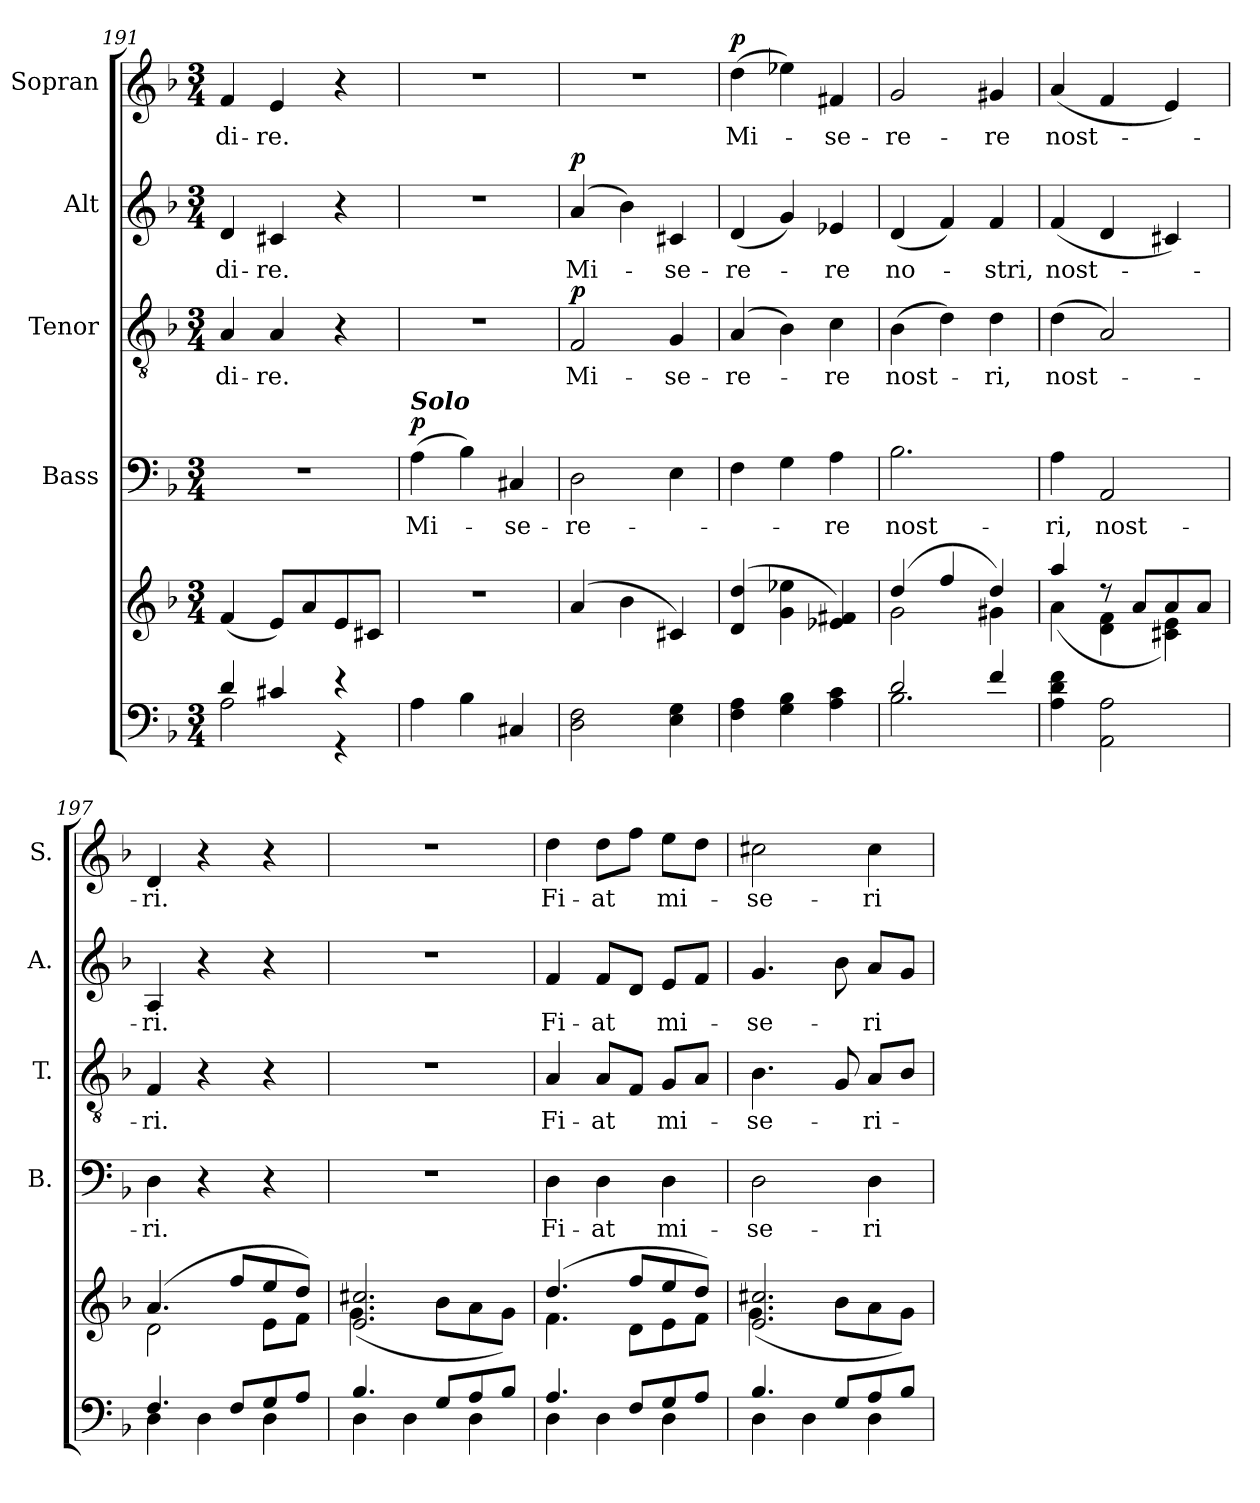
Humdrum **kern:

**kern	**kern	**kern	**text	**dynam	**kern	**text	**dynam	**kern	**text	**dynam	**kern	**text	**dynam
*part5	*part5	*part4	*part4	*part4	*part3	*part3	*part3	*part2	*part2	*part2	*part1	*part1	*part1
*staff6	*staff5	*staff4	*staff4	*staff4	*staff3	*staff3	*staff3	*staff2	*staff2	*staff2	*staff1	*staff1	*staff1
*	*	*I"Bass	*	*	*I"Tenor	*	*	*I"Alt	*	*	*I"Sopran	*	*
*	*	*I'B.	*	*	*I'T.	*	*	*I'A.	*	*	*I'S.	*	*
*clefF4	*clefG2	*clefF4	*	*	*clefGv2	*	*	*clefG2	*	*	*clefG2	*	*
*k[b-]	*k[b-]	*k[b-]	*	*	*k[b-]	*	*	*k[b-]	*	*	*k[b-]	*	*
*F:	*F:	*F:	*	*	*F:	*	*	*F:	*	*	*F:	*	*
*M3/4	*M3/4	*M3/4	*	*	*M3/4	*	*	*M3/4	*	*	*M3/4	*	*
=191	=191	=191	=191	=191	=191	=191	=191	=191	=191	=191	=191	=191	=191
*^	*	*	*	*	*	*	*	*	*	*	*	*	*
!	!	!	!	!	!	!	!LO:LY:b	!	!	!LO:LY:b	!	!	!LO:LY:b	!
4d/	2A\	(<4f/	2.r	.	.	4A/	-di-	.	4d/	-di-	.	4f/	-di-	.
!	!	!	!	!	!	!	!LO:LY:b	!	!	!LO:LY:b	!	!	!LO:LY:b	!
4c#X/	.	8e/L)	.	.	.	4A/	-re.	.	4c#X/	-re.	.	4e/	-re.	.
.	.	8a/	.	.	.	.	.	.	.	.	.	.	.	.
4r	4r	8e/	.	.	.	4r	.	.	4r	.	.	4r	.	.
.	.	8c#X/J	.	.	.	.	.	.	.	.	.	.	.	.
*v	*v	*	*	*	*	*	*	*	*	*	*	*	*	*
=192	=192	=192	=192	=192	=192	=192	=192	=192	=192	=192	=192	=192	=192
!	!	!LO:TX:a:Bi:t=Solo	!	!	!	!	!	!	!	!	!	!	!
!	!	!	!LO:LY:b	!LO:DY:a	!	!	!	!	!	!	!	!	!
4A\	2.r	(>4A\	Mi-	p	2.r	.	.	2.r	.	.	2.r	.	.
4B-\	.	4B-\)	.	.	.	.	.	.	.	.	.	.	.
!	!	!	!LO:LY:b	!	!	!	!	!	!	!	!	!	!
4C#X/	.	4C#X/	-se-	.	.	.	.	.	.	.	.	.	.
=193	=193	=193	=193	=193	=193	=193	=193	=193	=193	=193	=193	=193	=193
!	!	!	!LO:LY:b	!	!	!LO:LY:b	!LO:DY:a	!	!LO:LY:b	!LO:DY:a	!	!	!
2D\ 2F\	(4a/	2D\	-re-	.	2F/	Mi-	p	(4a/	Mi-	p	2.r	.	.
.	4b-\	.	.	.	.	.	.	4b-\)	.	.	.	.	.
!	!	!	!	!	!	!LO:LY:b	!	!	!LO:LY:b	!	!	!	!
4E\ 4G\	4c#X/)	4E\	.	.	4G/	-se-	.	4c#X/	-se-	.	.	.	.
=194	=194	=194	=194	=194	=194	=194	=194	=194	=194	=194	=194	=194	=194
!	!	!	!	!	!	!LO:LY:b	!	!	!LO:LY:b	!	!	!LO:LY:b	!LO:DY:a
4F\ 4A\	(4d/ 4dd/	4F\	.	.	(4A/	-re-	.	(<4d/	-re-	.	(>4dd\	Mi-	p
4G\ 4B-\	4g\ 4ee-X\	4G\	.	.	4B-\)	.	.	4g/)	.	.	4ee-X\)	.	.
!	!	!	!LO:LY:b	!	!	!LO:LY:b	!	!	!LO:LY:b	!	!	!LO:LY:b	!
4A\ 4c\	4e-X/ 4f#X/)	4A\	-re	.	4c\	-re	.	4e-X/	-re	.	4f#X/	-se-	.
!!LO:LB:g=z
=195	=195	=195	=195	=195	=195	=195	=195	=195	=195	=195	=195	=195	=195
*^	*^	*	*	*	*	*	*	*	*	*	*	*	*
!	!	!	!	!	!LO:LY:b	!	!	!LO:LY:b	!	!	!LO:LY:b	!	!	!LO:LY:b	!
2d/	2.B-\	(4dd/	2g\	2.B-\	nost-	.	(>4B-\	nost-	.	(<4d/	no-	.	2g/	-re-	.
.	.	4ff/	.	.	.	.	4d\)	.	.	4f/)	.	.	.	.	.
!	!	!	!	!	!	!	!	!LO:LY:b	!	!	!LO:LY:b	!	!	!LO:LY:b	!
4f/	.	4dd/)	4g#X\	.	.	.	4d\	-ri,	.	4f/	-stri,	.	4g#X/	-re	.
*v	*v	*	*	*	*	*	*	*	*	*	*	*	*	*	*
=196	=196	=196	=196	=196	=196	=196	=196	=196	=196	=196	=196	=196	=196	=196
!	!	!	!	!LO:LY:b	!	!	!LO:LY:b	!	!	!LO:LY:b	!	!	!LO:LY:b	!
4A\ 4d\ 4f\	4aa/	(<4a\	4A\	-ri,	.	(>4d\	nost-	.	(<4f/	nost-	.	(<4a/	nost-	.
!	!	!	!	!LO:LY:b	!	!	!	!	!	!	!	!	!	!
2AA\ 2A\	8rdd	4d\ 4f\	2AA/	nost-	.	2A/)	.	.	4d/	.	.	4f/	.	.
.	8a/L	.	.	.	.	.	.	.	.	.	.	.	.	.
.	8a/	4c#X\ 4e\)	.	.	.	.	.	.	4c#X/)	.	.	4e/)	.	.
.	8a/J	.	.	.	.	.	.	.	.	.	.	.	.	.
=197	=197	=197	=197	=197	=197	=197	=197	=197	=197	=197	=197	=197	=197	=197
*^	*	*	*	*	*	*	*	*	*	*	*	*	*	*
!	!	!	!	!	!LO:LY:b	!	!	!LO:LY:b	!	!	!LO:LY:b	!	!	!LO:LY:b	!
4.F/	4D\	(4.a/	2d\	4D\	-ri.	.	4F/	-ri.	.	4A/	-ri.	.	4d/	-ri.	.
.	4D\	.	.	4r	.	.	4r	.	.	4r	.	.	4r	.	.
8F/L	.	8ff/L	.	.	.	.	.	.	.	.	.	.	.	.	.
8G/	4D\	8ee/	8e\L	4r	.	.	4r	.	.	4r	.	.	4r	.	.
8A/J	.	8dd/J)	8f\J	.	.	.	.	.	.	.	.	.	.	.	.
=198	=198	=198	=198	=198	=198	=198	=198	=198	=198	=198	=198	=198	=198	=198	=198
4.B-/	4D\	2.e/ 2.cc#X/	(<4.g\	2.r	.	.	2.r	.	.	2.r	.	.	2.r	.	.
.	4D\	.	.	.	.	.	.	.	.	.	.	.	.	.	.
8G/L	.	.	8b-\L	.	.	.	.	.	.	.	.	.	.	.	.
8A/	4D\	.	8a\	.	.	.	.	.	.	.	.	.	.	.	.
8B-/J	.	.	8g\J)	.	.	.	.	.	.	.	.	.	.	.	.
=199	=199	=199	=199	=199	=199	=199	=199	=199	=199	=199	=199	=199	=199	=199	=199
!	!	!	!	!	!LO:LY:b	!	!	!LO:LY:b	!	!	!LO:LY:b	!	!	!LO:LY:b	!
4.A/	4D\	(4.dd/	4.f\	4D\	Fi-	.	4A/	Fi-	.	4f/	Fi-	.	4dd\	Fi-	.
!	!	!	!	!	!LO:LY:b	!	!	!LO:LY:b	!	!	!LO:LY:b	!	!	!LO:LY:b	!
.	4D\	.	.	4D\	-at	.	8A/L	-at	.	8f/L	-at	.	8dd\L	-at	.
8F/L	.	8ff/L	8d\L	.	.	.	8F/J	.	.	8d/J	.	.	8ff\J	.	.
!	!	!	!	!	!LO:LY:b	!	!	!LO:LY:b	!	!	!LO:LY:b	!	!	!LO:LY:b	!
8G/	4D\	8ee/	8e\	4D\	mi-	.	8G/L	mi-	.	8e/L	mi-	.	8ee\L	mi-	.
8A/J	.	8dd/J)	8f\J	.	.	.	8A/J	.	.	8f/J	.	.	8dd\J	.	.
=200	=200	=200	=200	=200	=200	=200	=200	=200	=200	=200	=200	=200	=200	=200	=200
!	!	!	!	!	!LO:LY:b	!	!	!LO:LY:b	!	!	!LO:LY:b	!	!	!LO:LY:b	!
4.B-/	4D\	2.e/ 2.cc#X/	(<4.g\	2D\	-se-	.	4.B-\	-se-	.	4.g/	-se-	.	2cc#X\	-se-	.
.	4D\	.	.	.	.	.	.	.	.	.	.	.	.	.	.
8G/L	.	.	8b-\L	.	.	.	8G/	.	.	8b-\	.	.	.	.	.
!	!	!	!	!	!LO:LY:b	!	!	!LO:LY:b	!	!	!LO:LY:b	!	!	!LO:LY:b	!
8A/	4D\	.	8a\	4D\	-ri-	.	8A/L	-ri-	.	8a/L	-ri	.	4cc#\	-ri-	.
8B-/J	.	.	8g\J)	.	.	.	8B-/J	.	.	8g/J	.	.	.	.	.
*v	*v	*	*	*	*	*	*	*	*	*	*	*	*	*	*
*	*v	*v	*	*	*	*	*	*	*	*	*	*	*	*
=	=	=	=	=	=	=	=	=	=	=	=	=	=
*-	*-	*-	*-	*-	*-	*-	*-	*-	*-	*-	*-	*-	*-
